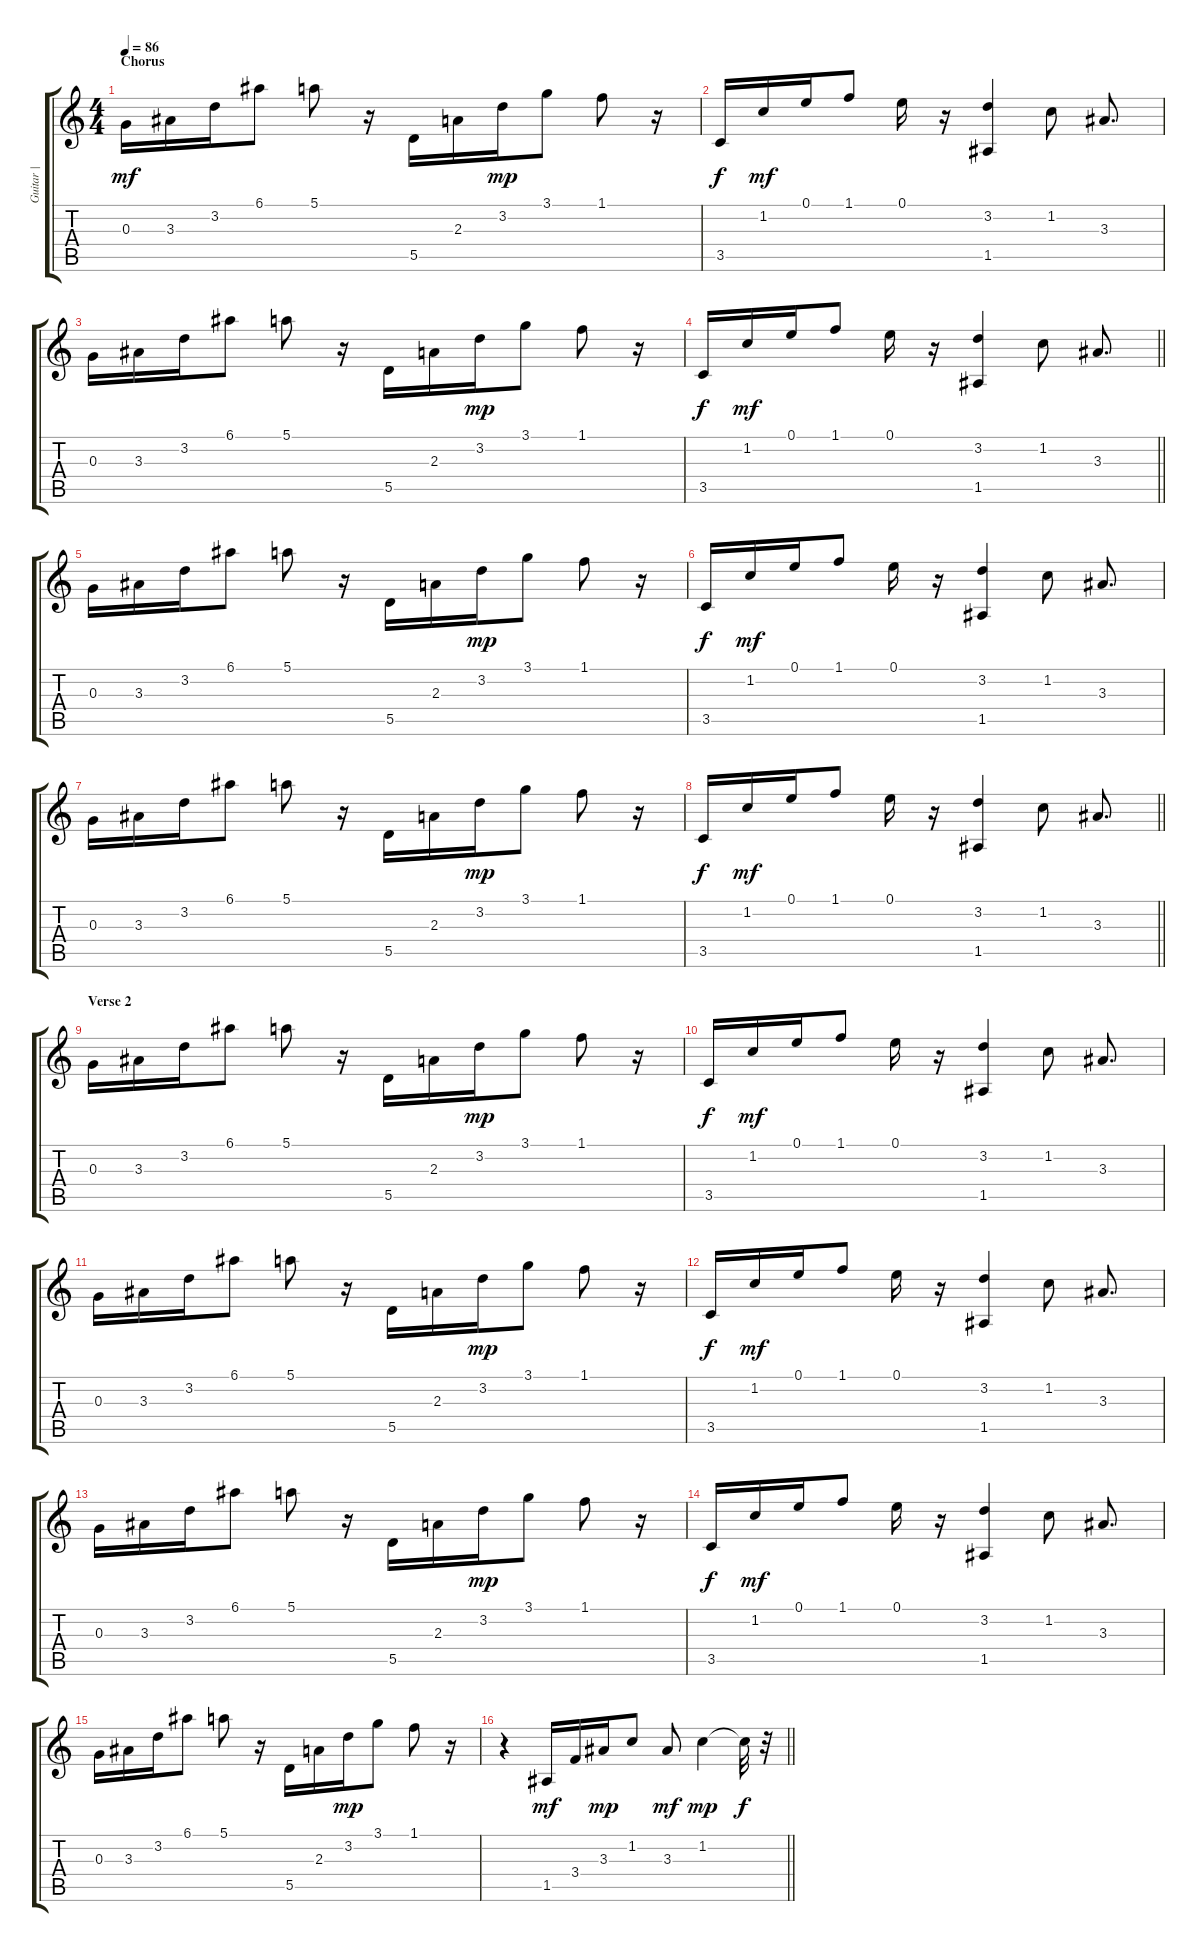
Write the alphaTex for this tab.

\track ("Guitar |" "Guitar |") {instrument acousticguitarnylon}
\staff {score tabs}
\tuning (E4 B3 G3 D3 A2 E2) {hide}
\ts (4 4)
\section ("" "Chorus")
\tempo 86
\clef g2
\ks c
0.3.16{dy mf} 3.3.16 3.2.16 6.1.8 5.1.8 r.16 5.5.16 2.3.16 3.2.16{dy mp} 3.1.8 1.1.8 r.16 |
3.5.16{dy f} 1.2.16{dy mf} 0.1.16 1.1.8 0.1.16 r.16 (3.2 1.5).4 1.2.8 3.3.8{d} |
0.3.16 3.3.16 3.2.16 6.1.8 5.1.8 r.16 5.5.16 2.3.16 3.2.16{dy mp} 3.1.8 1.1.8 r.16 |
\barLineRight lightlight
3.5.16{dy f} 1.2.16{dy mf} 0.1.16 1.1.8 0.1.16 r.16 (3.2 1.5).4 1.2.8 3.3.8{d} |
0.3.16 3.3.16 3.2.16 6.1.8 5.1.8 r.16 5.5.16 2.3.16 3.2.16{dy mp} 3.1.8 1.1.8 r.16 |
3.5.16{dy f} 1.2.16{dy mf} 0.1.16 1.1.8 0.1.16 r.16 (3.2 1.5).4 1.2.8 3.3.8{d} |
0.3.16 3.3.16 3.2.16 6.1.8 5.1.8 r.16 5.5.16 2.3.16 3.2.16{dy mp} 3.1.8 1.1.8 r.16 |
\barLineRight lightlight
3.5.16{dy f} 1.2.16{dy mf} 0.1.16 1.1.8 0.1.16 r.16 (3.2 1.5).4 1.2.8 3.3.8{d} |
\section ("" "Verse 2")
0.3.16 3.3.16 3.2.16 6.1.8 5.1.8 r.16 5.5.16 2.3.16 3.2.16{dy mp} 3.1.8 1.1.8 r.16 |
3.5.16{dy f} 1.2.16{dy mf} 0.1.16 1.1.8 0.1.16 r.16 (3.2 1.5).4 1.2.8 3.3.8{d} |
0.3.16 3.3.16 3.2.16 6.1.8 5.1.8 r.16 5.5.16 2.3.16 3.2.16{dy mp} 3.1.8 1.1.8 r.16 |
3.5.16{dy f} 1.2.16{dy mf} 0.1.16 1.1.8 0.1.16 r.16 (3.2 1.5).4 1.2.8 3.3.8{d} |
0.3.16 3.3.16 3.2.16 6.1.8 5.1.8 r.16 5.5.16 2.3.16 3.2.16{dy mp} 3.1.8 1.1.8 r.16 |
3.5.16{dy f} 1.2.16{dy mf} 0.1.16 1.1.8 0.1.16 r.16 (3.2 1.5).4 1.2.8 3.3.8{d} |
0.3.16 3.3.16 3.2.16 6.1.8 5.1.8 r.16 5.5.16 2.3.16 3.2.16{dy mp} 3.1.8 1.1.8 r.16 |
\barLineRight lightlight
r.4 1.5.16{dy mf} 3.4.16 3.3.16{dy mp} 1.2.8 3.3.8{dy mf} 1.2.4{dy mp} 1.2{t}.32{dy f} r.32
